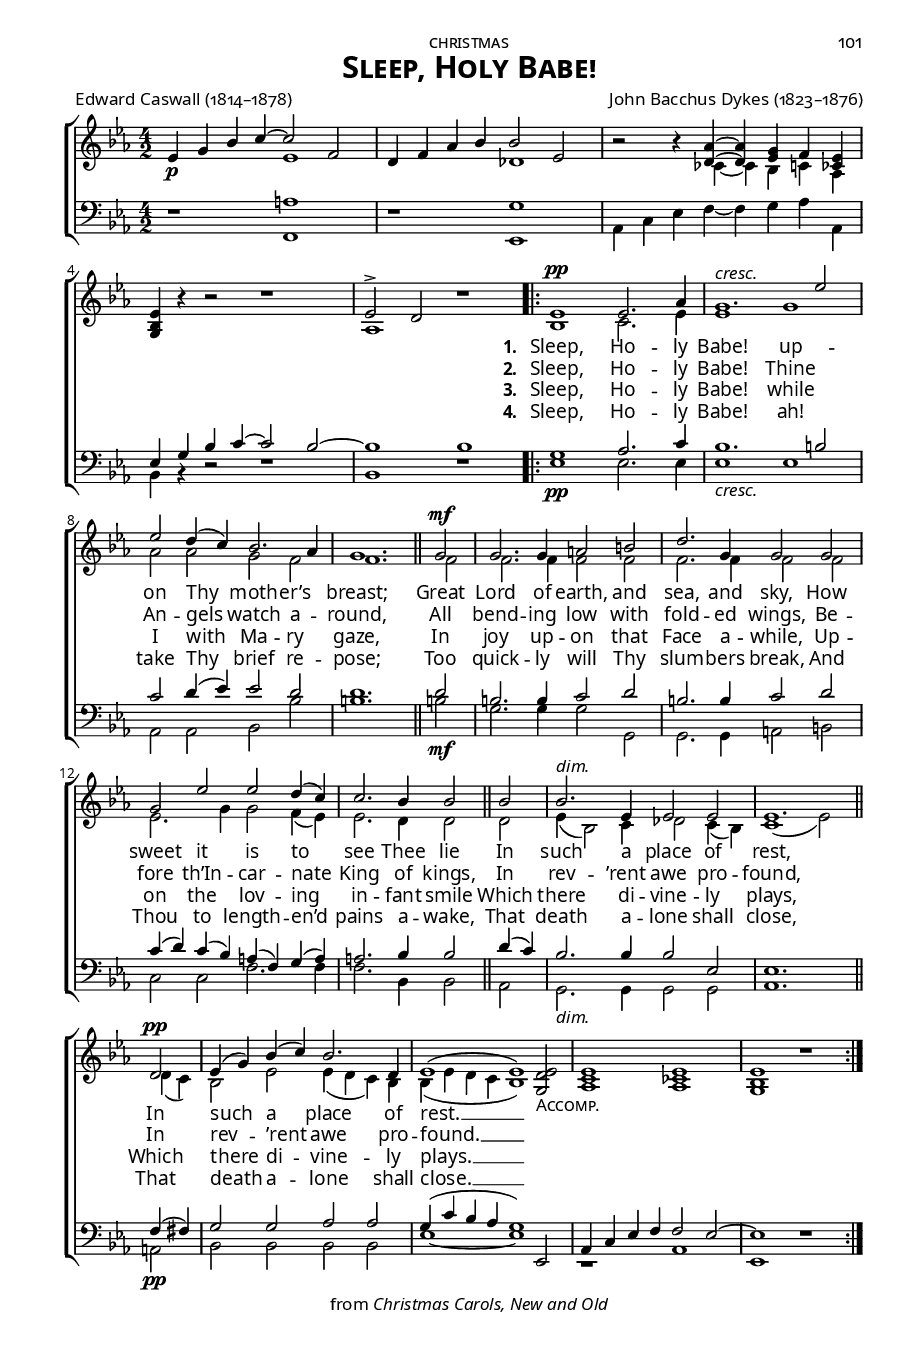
\version "2.14.2"
\include "util.ly"
\header {
  title = \markup{\override #'(font-name . "Garamond Premier Pro Semibold"){ \abs-fontsize #15 \smallCapsOldStyle"Sleep, Holy Babe!"}}
  poet = \markup\oldStyleNum"Edward Caswall (1814–1878)"
  composer = \markup\oldStyleNum"John Bacchus Dykes (1823–1876)"
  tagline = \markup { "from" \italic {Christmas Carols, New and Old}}
}
\paper {
  %print-all-headers = ##f
  paper-height = 9\in
  paper-width = 6\in
  indent = 0\in
  %system-system-spacing = #'((basic-distance . 10) (padding . 0))
  system-system-spacing =
    #'((basic-distance . 0)
       (minimum-distance . 0)
       (padding . -20)
       (stretchability . 100))
  ragged-last-bottom = ##f
  ragged-bottom = ##f
  two-sided = ##t
  inner-margin = 0.5\in
  outer-margin = 0.25\in
  top-margin = 0.25\in
  bottom-margin = 0.25\in
  first-page-number = #101
  print-first-page-number = ##t
  headerLine = \markup{\override #'(font-name . "Garamond Premier Pro") \smallCapsOldStyle"christmas"}
  oddHeaderMarkup = \markup\fill-line{
     \override #'(font-name . "Garamond Premier Pro")\abs-fontsize #8.5
     \combine 
        \fill-line{"" \on-the-fly #print-page-number-check-first
        \oldStylePageNum""
        }
        \fill-line{\headerLine}
  }
  evenHeaderMarkup = \markup {
     \override #'(font-name . "Garamond Premier Pro")\abs-fontsize #8.5
     \combine
        \on-the-fly #print-page-number-check-first
        \oldStylePageNum""
        \fill-line{\headerLine}
  }
}
#(set-global-staff-size 15) \paper{ #(define fonts (make-pango-font-tree "GoudyOlSt BT" "Garamond Premier Pro" "Garamond Premier Pro" (/ 15 20))) }
global = {
  \key ees \major
  \time 4/2
  \override DynamicLineSpanner #'staff-padding = #0.0
  \override DynamicLineSpanner #'Y-extent = #'(-1 . 1)
}

sopMusic = \relative c' {
%Introduction
  ees4_\p g bes c~c2 f, |
  d4 f aes bes bes2 ees, |
  bes'2\rest bes4\rest <aes d,>~ q <g ees> f <ees ces> |
  <ees bes g> bes'\rest bes2\rest bes1\rest |
  ees,2-> d2 bes'1\rest \bar "|:" 
%
  ees,1^\pp ees2. aes4 |
  g1.^\markup\italic"cresc." ees'2 |
  ees d4( c) bes2. aes4 |
  g1. \bar "||" 
  
  g2^\mf |
  g2. g4 a2 b |
  d2. g,4 g2 g |
  g ees' ees d4( c) |
  c2. bes4 bes2 \bar "||" 
  
  bes2 |
  bes2.^\markup\italic"dim." ees,4 ees2 ees |
  ees1. \bar "||"
  d2^\pp |
  ees4( g) bes( c) bes2. d,4 |
  << { ees1( ees) }
     { s1. <ees d g,>2_\markup\smallCapsOldStyle"Accomp." }
  >> |
  <ees c aes>1 <ees ces aes> |
  <ees bes g>1 bes'1\rest \bar ":|"
}
sopWords = \lyricmode {
  
}

altoMusic = \relative c' {
%Introduction
  s1 ees |
  s1 des |
  s2. ces4~ ces bes c aes |
  s1*2 |
  aes1 s1 \bar "|:"
%
  bes1 c2. ees4 |
  ees1 g |
  aes2 aes g f |
  f1. |
  
  f2 f2. f4 f2 f |
  f2. f4 f2 f |
  ees2. g4 g2 f4( ees) |
  ees2. d4 d2 |
  
  d2 |
  ees4( bes2) c4 des2 c4( bes) |
  c1( ees2) |
  d4( c) |
  bes2 ees ees4( d c) bes |
  bes4( ees d c bes1) |
}
altoWords = \lyricmode {
  \dropLyricsIX
  \repeat unfold 7 { \skip 1}
  \set stanza = #"1. "
  Sleep, Ho -- ly Babe!
  up --
  \set associatedVoice = "tenors"
  on Thy moth -- er’s breast;
  
  \set associatedVoice = "sopranos"
  Great Lord of earth, and sea, and sky, How sweet it is to see Thee lie
  In such a place of rest,
  In such a place of rest. __ 
}
altoWordsII = \lyricmode {
  \dropLyricsIX
%\markup\italic
  \repeat unfold 7 { \skip 1}
  \set stanza = #"2. "
  Sleep, Ho -- ly Babe!
  Thine 
  \set associatedVoice = "tenors"
  An -- gels watch a -- round,
  
  \set associatedVoice = "sopranos"
  All bend -- ing low with fold -- ed wings, Be -- fore th’In -- car -- nate King of kings,
  In rev -- ’rent awe pro -- found,
  In rev -- ’rent awe pro -- found. __
}
altoWordsIII = \lyricmode {
  \dropLyricsIX
  \repeat unfold 7 { \skip 1}
  \set stanza = #"3. "
  Sleep, Ho -- ly Babe!
  while 
  \set associatedVoice = "tenors"
  I with Ma -- ry gaze,
  
  \set associatedVoice = "sopranos"
  In joy up -- on that Face a -- while, Up -- on the lov -- ing in -- fant smile
  Which there di -- vine -- ly plays,
  Which there di -- vine -- ly plays. __
}
altoWordsIV = \lyricmode {
  \dropLyricsIX
  \repeat unfold 7 { \skip 1}
  \set stanza = #"4. "
  Sleep, Ho -- ly Babe!
  ah! 
  \set associatedVoice = "tenors"
  take Thy brief re -- pose;
  
  \set associatedVoice = "sopranos"
  Too quick -- ly will Thy slum -- bers break,
  And Thou to length -- en’d pains a -- wake,
  That death a -- lone shall close,
  That death a -- lone shall close. __
}
altoWordsV = \lyricmode {
}
altoWordsVI = \lyricmode {
}
tenorMusic = \relative c' {
%Introduction
  s1 a |
  s1 g |
  s1*2 |
  ees4 g bes c~ c2 bes~ |
  bes1 bes \bar "|:"
%
  g1_\pp aes2. c4 |
  bes1._\markup\italic"cresc." b2 |
  c2 d4( ees) ees2 d |
  d1. |
  
  d2_\mf |
  b2. b4 c2 d |
  b2. b4 c2 d |
  c4( d) c( bes) a( f) g( a) |
  a2. bes4 bes2 |
  
  d4( c) |
  bes2._\markup\italic"dim." bes4 bes2 ees, |
  ees1. |
  f4(_\pp fis) |
  g2 g aes aes |
  << { g4( c bes aes g1) }
     { s1. ees,2 }
  >> |
  aes4 c ees f f2 ees2~ |
  ees1 s1 \bar ":|"
}
tenorWords = \lyricmode {

}

bassMusic = \relative c {
%Introduction
  d1\rest f, |
  d'\rest ees, |
  aes4 c ees f~ f g aes aes, |
  bes bes\rest d2\rest d1\rest |
  bes1 d\rest \bar "|:"
%
  ees1 ees2. ees4 |
  ees1 ees |
  aes,2 aes bes bes' |
  b1. |
  
  b!2 |
  g2. g4 g2 g, |
  g2. g4 a2 b |
  c c f2. f4 |
  f2. bes,4 bes2 |
  
  aes2 |
  g2. g4 g2 g2 |
  aes1. |
  a2 |
  bes bes bes bes |
  ees1~ ees |
  c,1\rest aes' |
  ees d'\rest \bar ":|"
}
bassWords = \lyricmode {

}

pianoRH = \relative c' {
  
}
pianoLH = \relative c' {
  
}

\score {
  <<
   \new ChoirStaff <<
%    \new Lyrics = sopranos \with { \override VerticalAxisGroup #'nonstaff-relatedstaff-spacing = #'((basic-distance . 1)) }
    \new Staff = women <<
      \new Voice = "sopranos" { \voiceOne << \global \sopMusic >> }
      \new Voice = "altos" { \voiceTwo << \global \altoMusic >> }
    >>
   \new Staff = men <<
      \clef bass
      \new Voice = "tenors" { \voiceOne << \global \tenorMusic >> }
      \new Voice = "basses" { \voiceTwo << \global \bassMusic >> }
    >>
    \new Lyrics \with { alignAboveContext = #"women" \override VerticalAxisGroup #'nonstaff-relatedstaff-spacing = #'((basic-distance . 1))} \lyricsto "sopranos" \sopWords
    \new Lyrics = "altosVI"  \with { alignBelowContext = #"women" } \lyricsto "altos" \altoWordsVI
    \new Lyrics = "altosV"  \with { alignBelowContext = #"women" } \lyricsto "altos" \altoWordsV
    \new Lyrics = "altosIV"  \with { alignBelowContext = #"women" } \lyricsto "altos" \altoWordsIV
    \new Lyrics = "altosIII"  \with { alignBelowContext = #"women" } \lyricsto "altos" \altoWordsIII
    \new Lyrics = "altosII"  \with { alignBelowContext = #"women" } \lyricsto "altos" \altoWordsII
    \new Lyrics = "altos"  \with { alignBelowContext = #"women" \override VerticalAxisGroup #'nonstaff-relatedstaff-spacing = #'((padding . -0.5)) } \lyricsto "altos" \altoWords
    \new Lyrics \with { alignAboveContext = #"men" \override VerticalAxisGroup #'nonstaff-relatedstaff-spacing = #'((basic-distance . 1)) } \lyricsto "tenors" \tenorWords
    \new Lyrics \with { alignBelowContext = #"men" \override VerticalAxisGroup #'nonstaff-relatedstaff-spacing = #'((basic-distance . 1)) } \lyricsto "basses" \bassWords
  >>
%    \new PianoStaff << \new Staff { \new Voice { \pianoRH } } \new Staff { \clef "bass" \pianoLH } >>
  >>
  \layout {
    \context {
      \Score
      \override SpacingSpanner #'base-shortest-duration = #(ly:make-moment 1 4)
      \override SpacingSpanner #'common-shortest-duration = #(ly:make-moment 1 4)
    }
    \context {
      % a little smaller so lyrics
      % can be closer to the staff
      \Staff
      \override VerticalAxisGroup #'minimum-Y-extent = #'(-3 . 3)
    }
  }
  \midi {
    \tempo 4 = 90
    \set Staff.midiInstrument = "flute"
  
    \context {
      \Voice
      \remove "Dynamic_performer"
    }
  }
}
